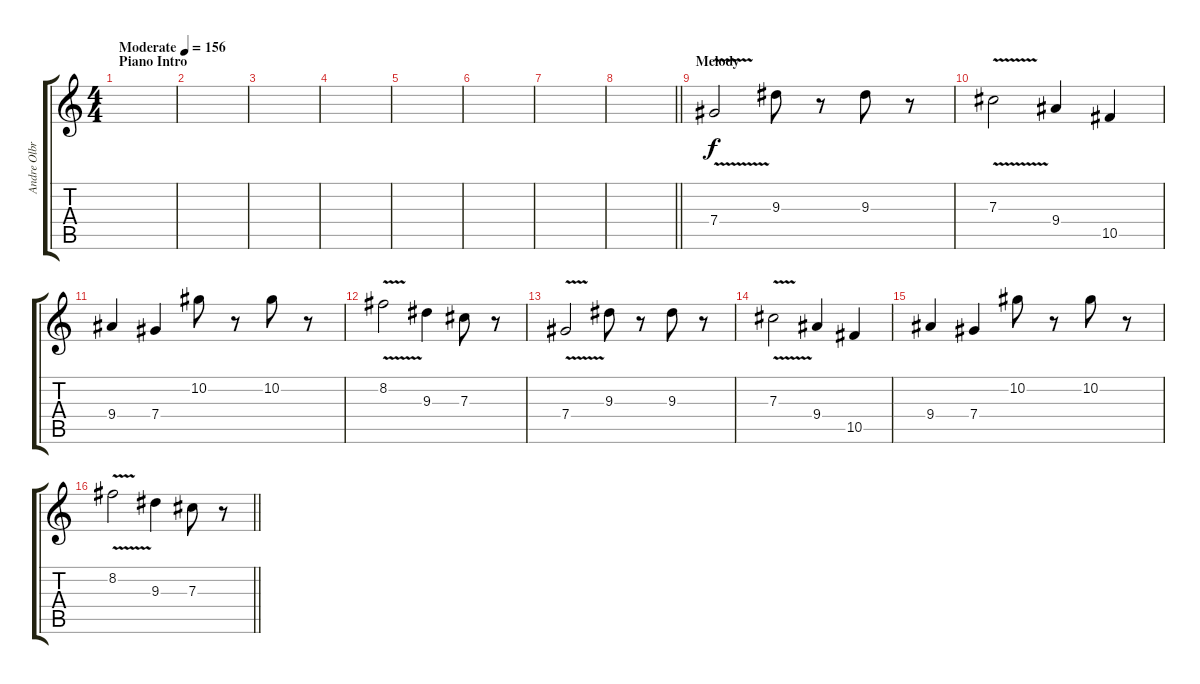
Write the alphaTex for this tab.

\track ("Andre Olbrich" "Andre Olbr") {instrument distortionguitar}
\staff {score tabs}
\tuning (Eb4 Bb3 Gb3 Db3 Ab2 Eb2) {hide}
\ts (4 4)
\section ("" "Piano Intro")
\tempo (156 "Moderate")
\clef g2
\ks c
|
|
|
|
|
|
|
\barLineRight lightlight
|
\section ("" "Melody")
7.4{v}.2{volume 8} 9.3.8 r.8 9.3.8 r.8 |
7.3{v}.2 9.4.4 10.5.4 |
9.4.4 7.4.4 10.2.8 r.8 10.2.8 r.8 |
8.2{v}.2 9.3.4 7.3.8 r.8 |
7.4{v}.2 9.3.8 r.8 9.3.8 r.8 |
7.3{v}.2 9.4.4 10.5.4 |
9.4.4 7.4.4 10.2.8 r.8 10.2.8 r.8 |
\barLineRight lightlight
8.2{v}.2 9.3.4 7.3.8 r.8
